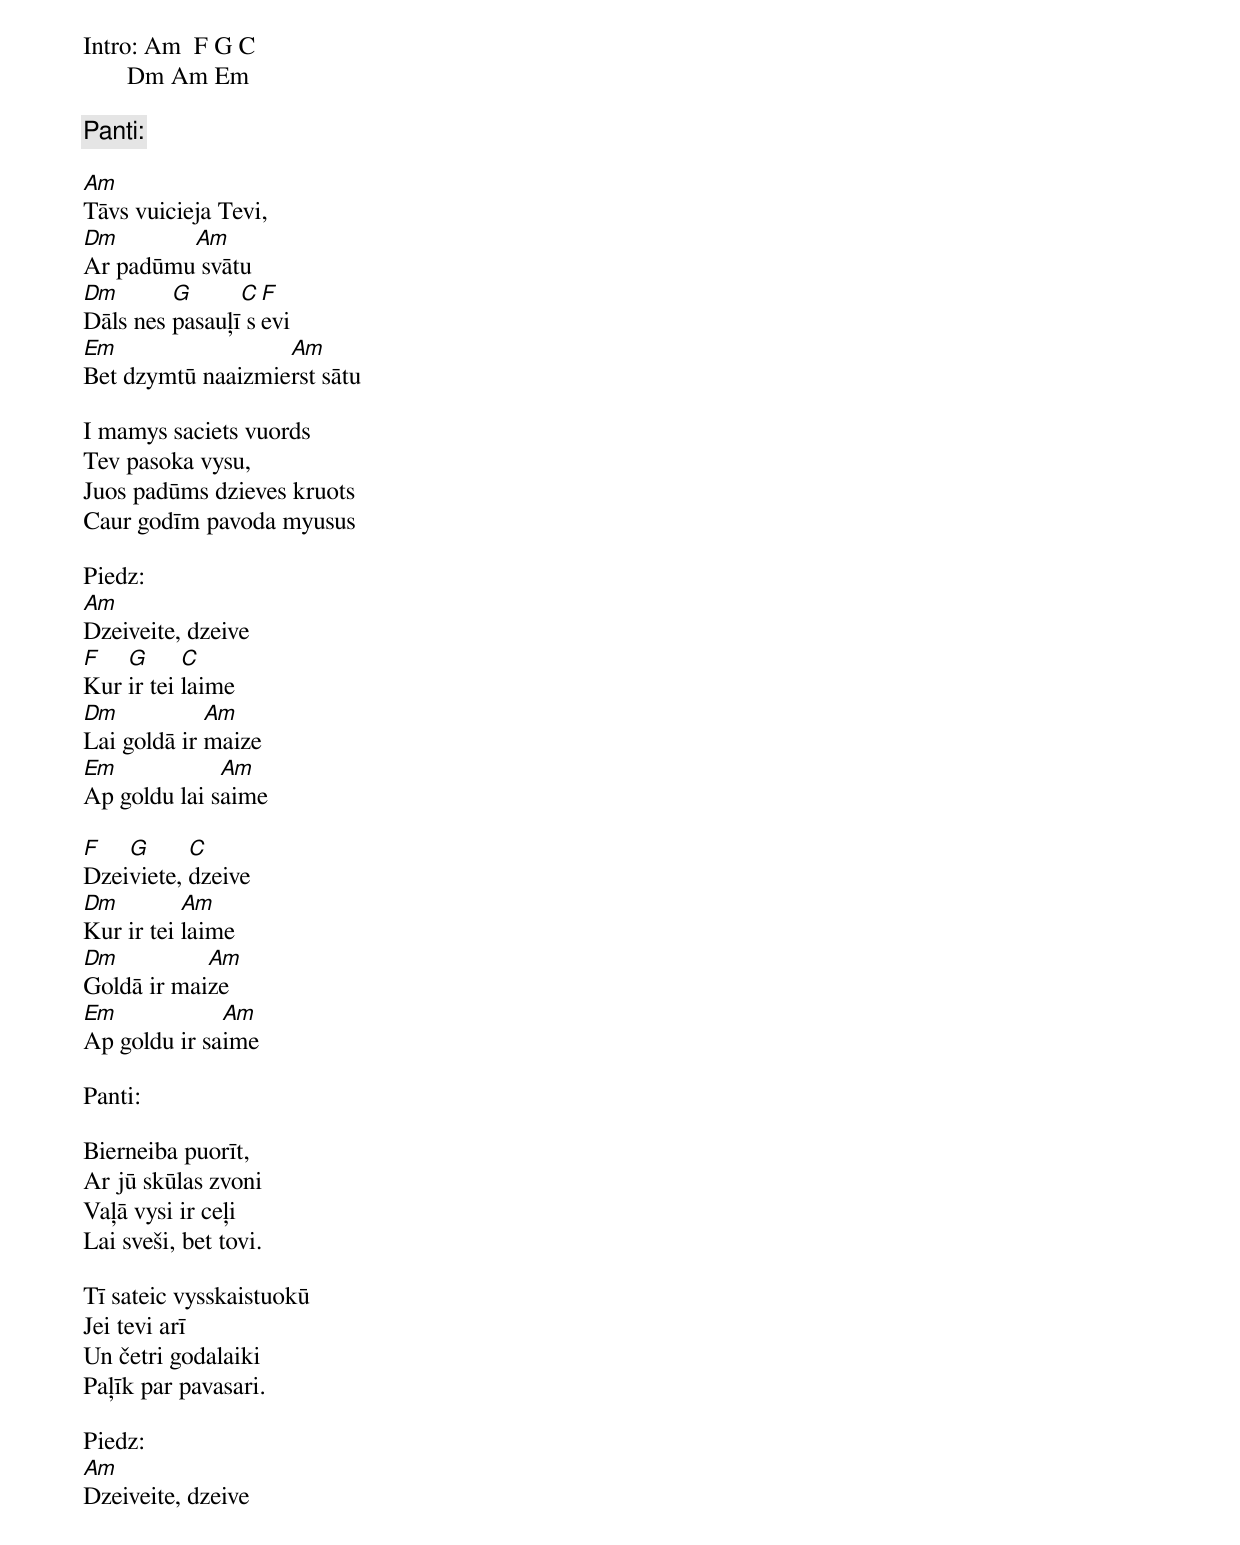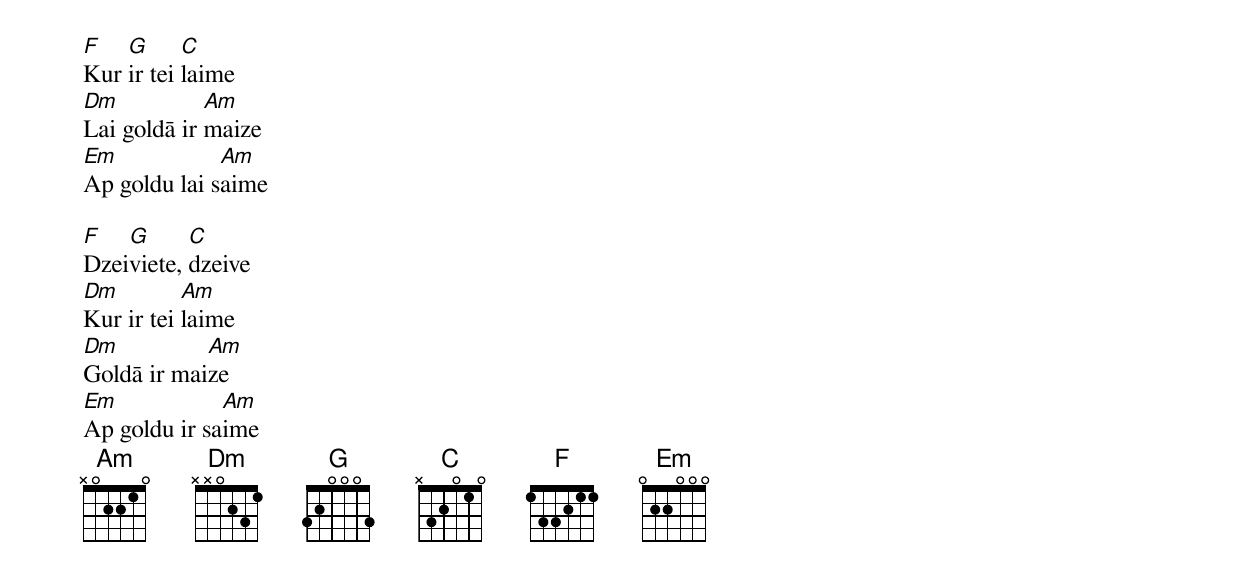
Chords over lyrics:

Intro: Am  F G C
       Dm Am Em

Panti:

Am
Tāvs vuicieja Tevi,
Dm       Am
Ar padūmu svātu
Dm       G      C F
Dāls nes pasauļī sevi
Em                 Am
Bet dzymtū naaizmierst sātu

I mamys saciets vuords
Tev pasoka vysu,
Juos padūms dzieves kruots
Caur godīm pavoda myusus

Piedz:
Am
Dzeiveite, dzeive
F   G      C
Kur ir tei laime
Dm           Am
Lai goldā ir maize
Em            Am
Ap goldu lai saime

F   G      C
Dzeiviete, dzeive
Dm         Am
Kur ir tei laime
Dm          Am
Goldā ir maize
Em            Am
Ap goldu ir saime

Panti:

Bierneiba puorīt,
Ar jū skūlas zvoni
Vaļā vysi ir ceļi
Lai sveši, bet tovi.

Tī sateic vysskaistuokū
Jei tevi arī
Un četri godalaiki
Paļīk par pavasari.

Piedz:
Am
Dzeiveite, dzeive
F   G      C
Kur ir tei laime
Dm           Am
Lai goldā ir maize
Em            Am
Ap goldu lai saime

F   G      C
Dzeiviete, dzeive
Dm         Am
Kur ir tei laime
Dm          Am
Goldā ir maize
Em            Am
Ap goldu ir saime
